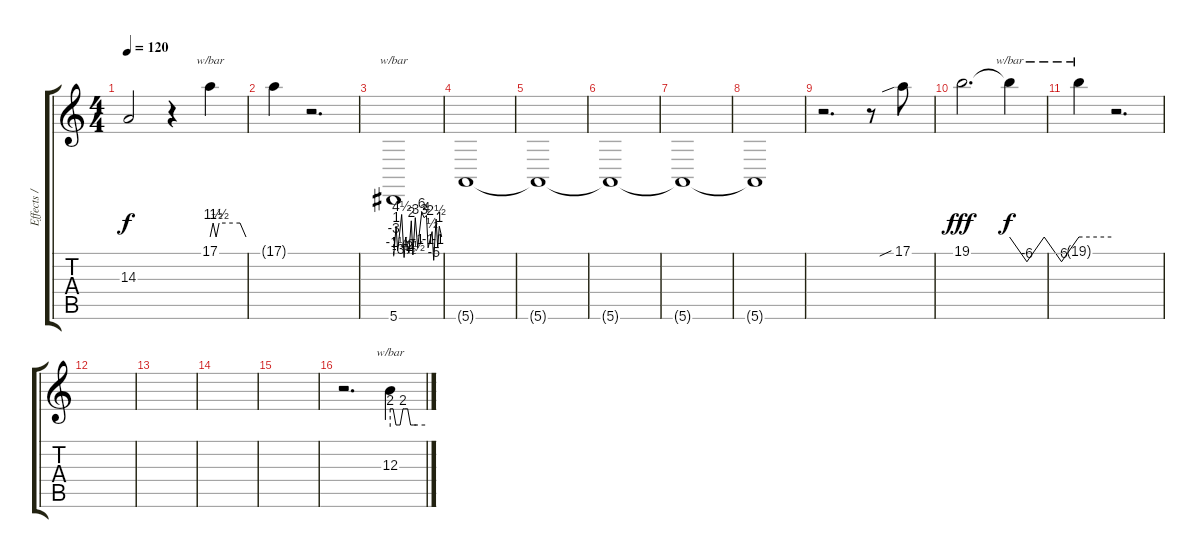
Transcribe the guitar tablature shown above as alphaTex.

\track ("Effects / Backup Vocals" "Effects / ") {instrument flute}
\staff {score tabs}
\tuning (E4 B3 G3 D3 A2 E2) {hide}
\ts (4 4)
\tempo 120
\clef g2
\ks c
14.3{t}.2{dy f} r.4 17.1.4{tbe (custom default 0 0 5 6 10 0 15 6 50 6 60 0) volume 13 balance 14 instrument guitarharmonics} |
17.1{t}.4 r.2{d} |
5.6.1{tbe (custom default 0 -12 3 4 5 -6 10 18 13 -14 15 0 19 -8 22 8 24 -10 27 12 30 -4 35 24 38 12 41 16 43 -4 48 2 50 -20 53 10 55 -4 57 4 60 0) volume 8 balance 8 instrument applause} |
5.6{t}.1 |
5.6{t}.1 |
5.6{t}.1 |
5.6{t}.1 |
5.6{t}.1 |
r.2{d} r.8 17.1{sib}.8{volume 13 instrument guitarharmonics} |
19.1.2{d dy fff} 19.1{t}.4{tbe (custom default 0 0 15 -24 30 0 45 -24 60 0) dy f} |
19.1{t}.4{tbe (hold default 0 0 60 0)} r.2{d} |
|
|
|
|
r.2{d volume 13 instrument stringensemble1} 12.3.4{tbe (custom default 0 8 5 8 10 0 15 0 17 0 22 8 25 8 30 8 35 0 40 0 45 0 60 0)}
